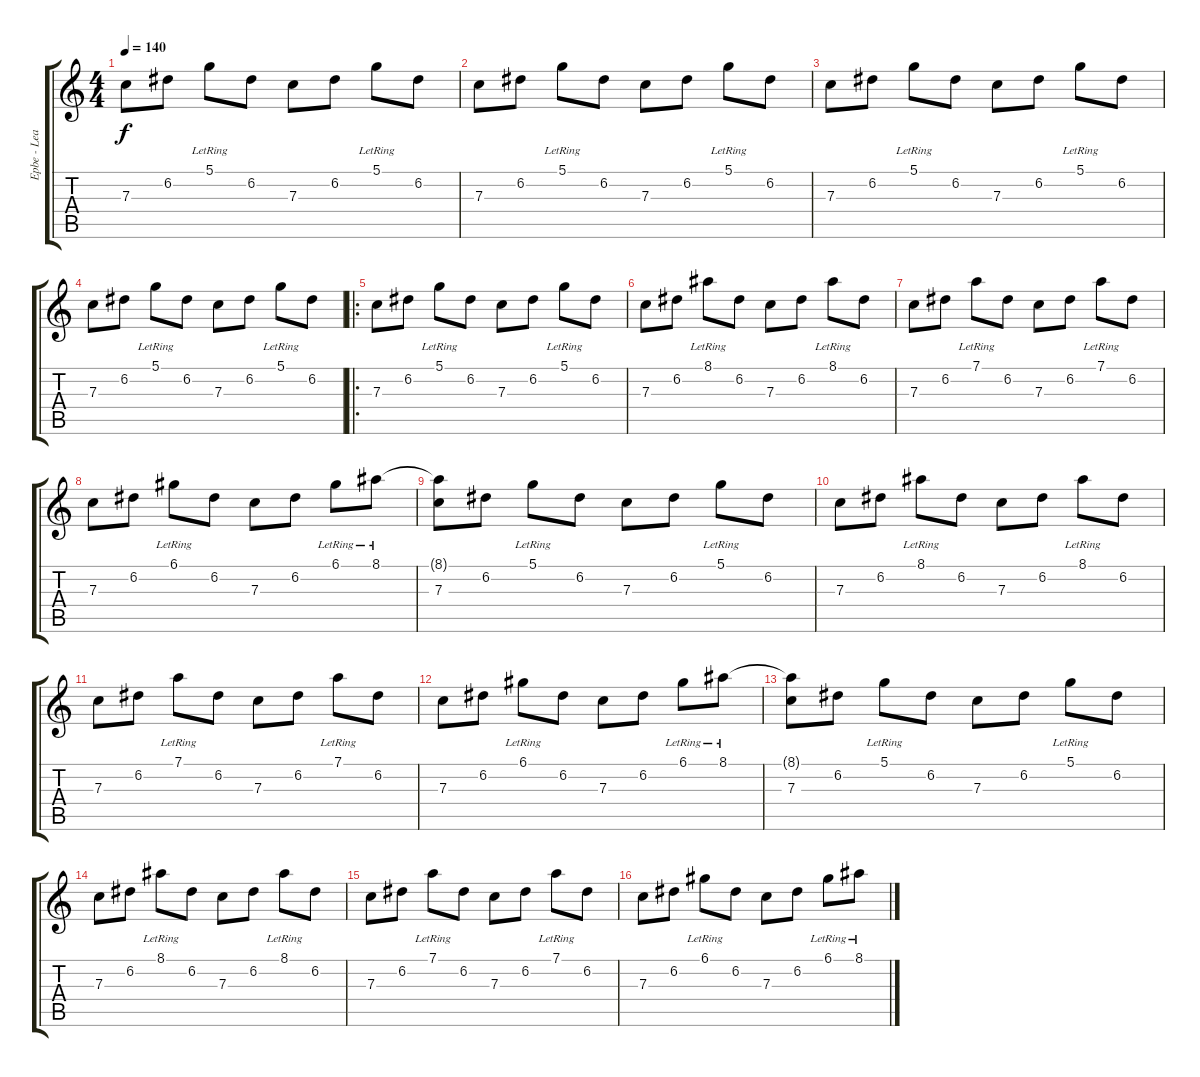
\track ("Epbe - Lead/Rhythm" "Epbe - Lea") {instrument overdrivenguitar}
\staff {score tabs}
\tuning (D4 A3 F3 C3 G2 D2) {hide}
\ts (4 4)
\tempo 140
\clef g2
\ks c
7.3.8{dy f volume 0 instrument acousticguitarsteel} 6.2.8{volume 13} 5.1{lr}.8 6.2.8 7.3.8 6.2.8 5.1{lr}.8 6.2.8 |
7.3.8 6.2.8 5.1{lr}.8 6.2.8 7.3.8 6.2.8 5.1{lr}.8 6.2.8 |
7.3.8 6.2.8 5.1{lr}.8 6.2.8 7.3.8 6.2.8 5.1{lr}.8 6.2.8 |
7.3.8 6.2.8 5.1{lr}.8 6.2.8 7.3.8 6.2.8 5.1{lr}.8 6.2.8 |
\ro
7.3.8 6.2.8 5.1{lr}.8 6.2.8 7.3.8 6.2.8 5.1{lr}.8 6.2.8 |
7.3.8 6.2.8 8.1{lr}.8 6.2.8 7.3.8 6.2.8 8.1{lr}.8 6.2.8 |
7.3.8 6.2.8 7.1{lr}.8 6.2.8 7.3.8 6.2.8 7.1{lr}.8 6.2.8 |
7.3.8 6.2.8 6.1{lr}.8 6.2.8 7.3.8 6.2.8 6.1{lr}.8 8.1{lr}.8 |
(8.1{t} 7.3).8 6.2.8 5.1{lr}.8 6.2.8 7.3.8 6.2.8 5.1{lr}.8 6.2.8 |
7.3.8 6.2.8 8.1{lr}.8 6.2.8 7.3.8 6.2.8 8.1{lr}.8 6.2.8 |
7.3.8 6.2.8 7.1{lr}.8 6.2.8 7.3.8 6.2.8 7.1{lr}.8 6.2.8 |
7.3.8 6.2.8 6.1{lr}.8 6.2.8 7.3.8 6.2.8 6.1{lr}.8 8.1{lr}.8 |
(8.1{t} 7.3).8 6.2.8 5.1{lr}.8 6.2.8 7.3.8 6.2.8 5.1{lr}.8 6.2.8 |
7.3.8 6.2.8 8.1{lr}.8 6.2.8 7.3.8 6.2.8 8.1{lr}.8 6.2.8 |
7.3.8 6.2.8 7.1{lr}.8 6.2.8 7.3.8 6.2.8 7.1{lr}.8 6.2.8 |
7.3.8 6.2.8 6.1{lr}.8 6.2.8 7.3.8 6.2.8 6.1{lr}.8 8.1{lr}.8
